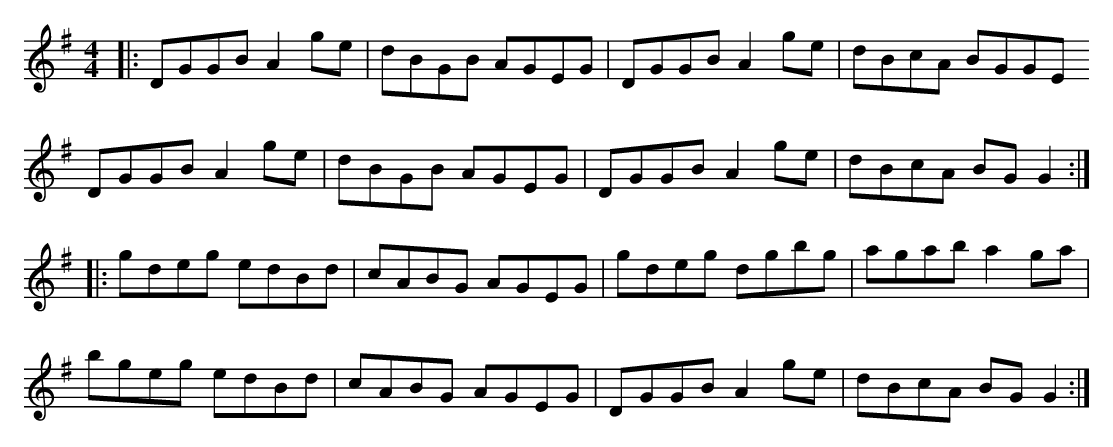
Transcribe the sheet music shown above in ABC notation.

X:1
M:4/4
K:G
|:DGGBA2ge|dBGB AGEG|DGGBA2ge|dBcA BGGE
DGGBA2ge|dBGB AGEG|DGGBA2ge|dBcA BGG2:|
|:gdeg edBd|cABG AGEG|gdeg dgbg|agaba2ga|
bgeg edBd|cABG AGEG|DGGBA2ge|dBcA BGG2:|
